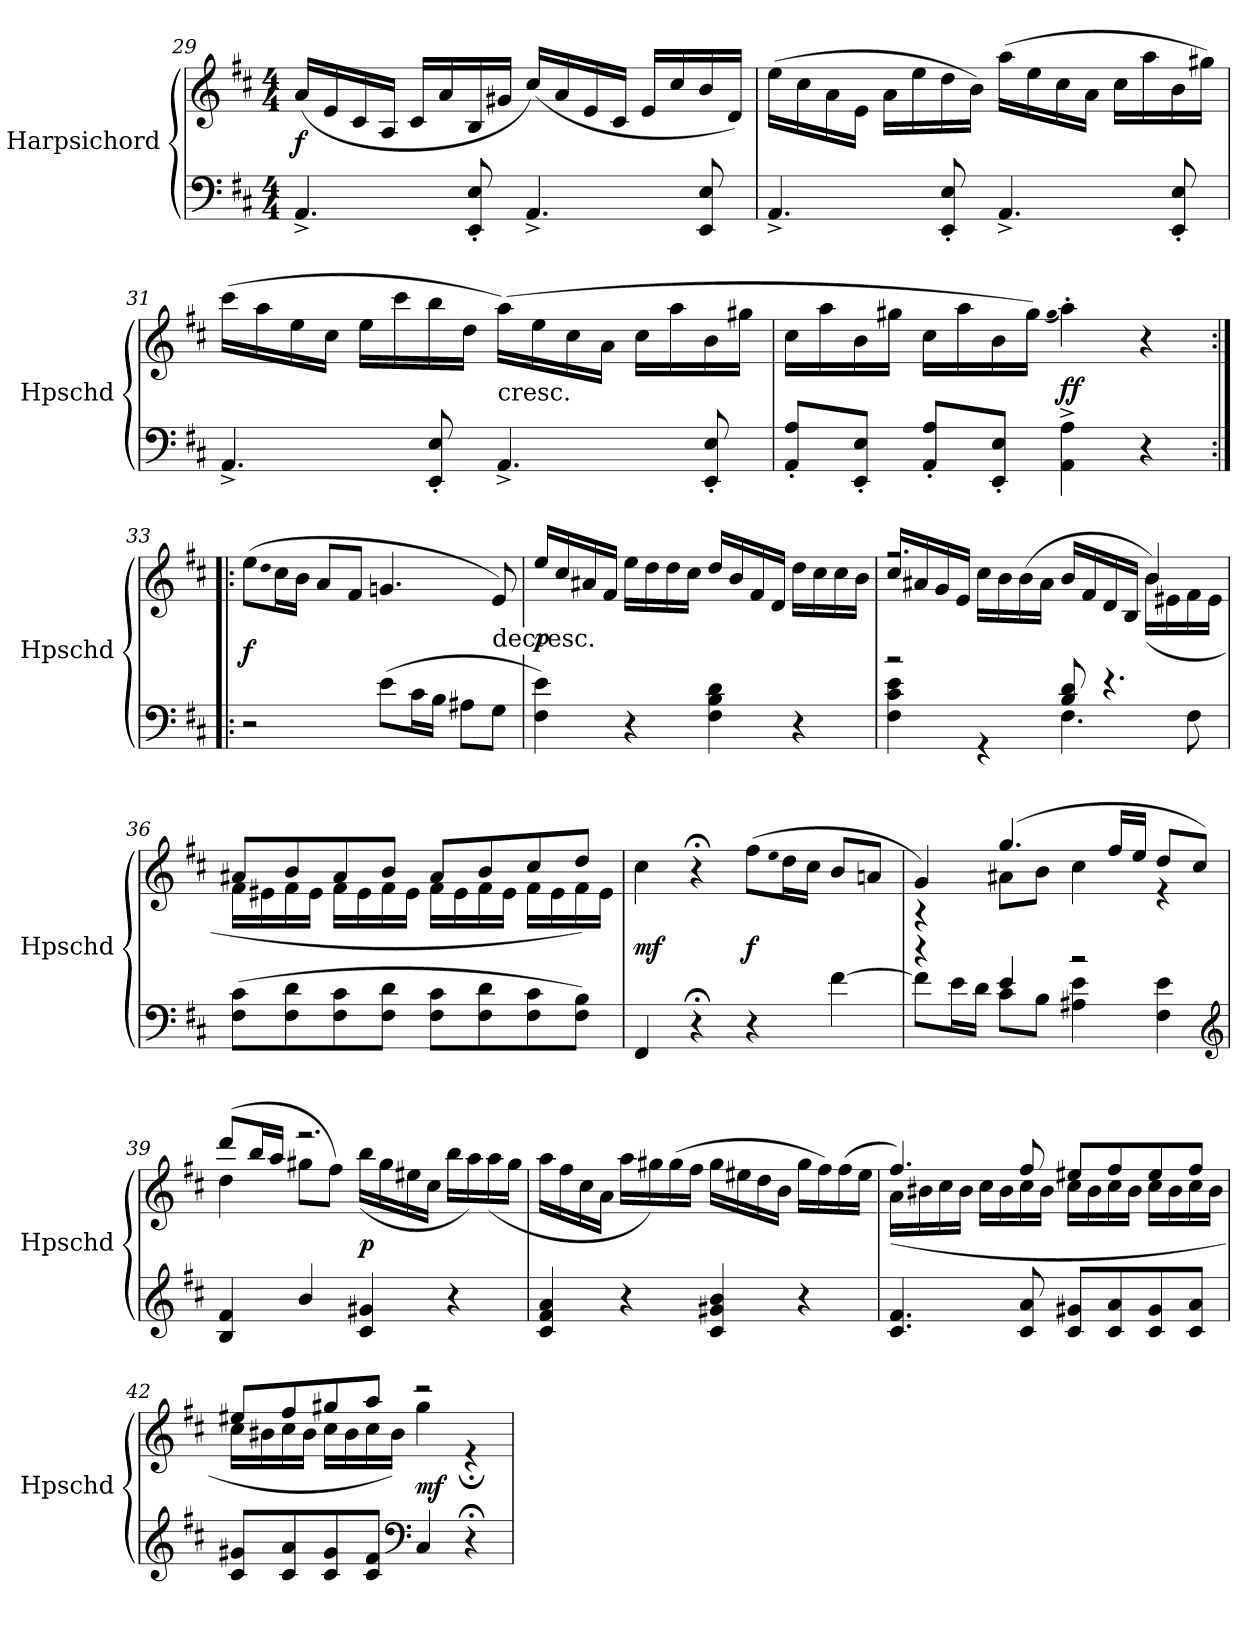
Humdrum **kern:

**kern	**kern	**dynam
*part1	*part1	*part1
*staff2	*staff1	*staff1/2
*I"Harpsichord	*	*
*I'Hpschd	*	*
*clefF4	*clefG2	*
*k[f#c#]	*k[f#c#]	*
*M4/4	*M4/4	*
=29	=29	=29
4.AA^/	(16a/LL	f
.	16e/	.
.	16c#/	.
.	16A/JJ	.
.	16c#/LL	.
.	16a/	.
8EE'/ 8E'/	16B/	.
.	16g#X/JJ	.
4.AA^/	(16cc#/LL)	.
.	16a/	.
.	16e/	.
.	16c#/JJ	.
.	16e/LL	.
.	16cc#/	.
8EE/ 8E/	16b/	.
.	16d/JJ)	.
=30	=30	=30
4.AA^/	(16ee\LL	.
.	16cc#\	.
.	16a\	.
.	16e\JJ	.
.	16a\LL	.
.	16ee\	.
8EE'/ 8E'/	16dd\	.
.	16b\JJ)	.
4.AA^/	(16aa\LL	.
.	16ee\	.
.	16cc#\	.
.	16a\JJ	.
.	16cc#\LL	.
.	16aa\	.
8EE'/ 8E'/	16b\	.
.	16gg#X\JJ)	.
=31	=31	=31
4.AA^/	(16ccc#\LL	.
.	16aa\	.
.	16ee\	.
.	16cc#\JJ	.
.	16ee\LL	.
.	16ccc#\	.
8EE'/ 8E'/	16bb\	.
.	16dd\JJ	.
!	!LO:TX:c:t=cresc.	!
4.AA^/	(16aa\LL)	.
.	16ee\	.
.	16cc#\	.
.	16a\JJ	.
.	16cc#\LL	.
.	16aa\	.
8EE'/ 8E'/	16b\	.
.	16gg#X\JJ	.
=32	=32	=32
8AA'/ 8A'/L	16cc#\LL	.
.	16aa\	.
8EE'/ 8E'/J	16b\	.
.	16gg#X\JJ	.
8AA'/ 8A'/L	16cc#\LL	.
.	16aa\	.
8EE'/ 8E'/J	16b\	.
.	16gg#\JJ)	.
.	(qgg#	.
4AA^\ 4A^\	4aa'\)	ff
4r	4r	.
=33:|!|:	=33:|!|:	=33:|!|:
2r	(8ee\L	f
.	qdd	.
.	16cc#\L	.
.	16b\JJ	.
.	8a/L	.
.	8f#/J	.
(8e\L	4.gn/	.
16c#\L	.	.
16B\JJ	.	.
8A#X\L	.	.
!	!LO:TX:c:t=decresc.	!
8G\J	8e/)	.
=34	=34	=34
4F#\ 4e\)	16ee/LL	p
.	16cc#/	.
.	16a#X/	.
.	16f#/JJ	.
4r	16ee\LL	.
.	16dd\	.
.	16dd\	.
.	16cc#\JJ	.
4F#\ 4B\ 4d\	16dd/LL	.
.	16b/	.
.	16f#/	.
.	16d/JJ	.
4r	16dd\LL	.
.	16cc#\	.
.	16cc#\	.
.	16b\JJ	.
=35	=35	=35
*^	*^	*
2r	4F#\ 4c#\ 4e\	2.r	16cc#/LL	.
.	.	.	16a#X/	.
.	.	.	16g/	.
.	.	.	16e/JJ	.
.	4r	.	16cc#\LL	.
.	.	.	16b\	.
.	.	.	(16b\	.
.	.	.	16a#\JJ	.
8B/ 8d/	4.F#\	.	16b/LL	.
.	.	.	16f#/	.
4.r	.	.	16d/	.
.	.	.	16B/JJ	.
.	.	4b/)	(16b\LL	.
.	.	.	16e#X\	.
.	8F#\	.	16f#\	.
.	.	.	16e#\JJ	.
*v	*v	*	*	*
=36	=36	=36	=36
(8F#\ 8c#\L	8a#X/L	16f#\LL	.
.	.	16e#X\	.
8F#\ 8d\	8b/	16f#\	.
.	.	16e#\JJ	.
8F#\ 8c#\	8a#/	16f#\LL	.
.	.	16e#\	.
8F#\ 8d\J	8b/J	16f#\	.
.	.	16e#\JJ	.
8F#\ 8c#\L	8a#/L	16f#\LL	.
.	.	16e#\	.
8F#\ 8d\	8b/	16f#\	.
.	.	16e#\JJ	.
8F#\ 8c#\	8cc#/	16f#\LL	.
.	.	16e#\	.
8F#\ 8B\J)	8dd/J)	16f#\	.
.	.	16e#\JJ	.
*	*v	*v	*
=37	=37	=37
4FF#/	4cc#\	mf
4r;<	4r;<	.
4r	(8ff#\L	f
.	qee	.
.	16dd\L	.
.	16cc#\JJ	.
[4f#\	8b/L	.
.	8an/J	.
=38	=38	=38
*^	*^	*
4r	8f#\L]	4g/)	4r	.
.	16e\L	.	.	.
.	16d\JJ	.	.	.
4e/	8c#\L	(4.gg/	8a#X\L	.
.	8B\J	.	8b\J	.
2r	4A#X\ 4e\	.	4cc#\	.
.	.	16ff#/LL	.	.
.	.	16ee/JJ	.	.
.	4F#\ 4e\	8dd/L	4r	.
.	.	8cc#/J)	.	.
*v	*v	*	*	*
*clefG2	*	*	*
=39	=39	=39	=39
4B/ 4f#/	(8ddd/L	4dd\	.
.	16bb/L	.	.
.	16aa/JJ	.	.
4b/	2.r	8gg#X\L	.
.	.	8ff#\J)	.
4c#/ 4g#X/	.	(16bb\LL	p
.	.	16gg#\	.
.	.	16ee#X\	.
.	.	16cc#\JJ	.
4r	.	16bb\LL	.
.	.	16aa\)	.
.	.	(16aa\	.
.	.	16gg#\JJ	.
*	*v	*v	*
=40	=40	=40
4c#/ 4f#/ 4a/	16aa\LL	.
.	16ff#\	.
.	16cc#\	.
.	16a\JJ	.
4r	16aa\LL	.
.	16gg#X\)	.
.	(16gg#\	.
.	16ff#\JJ	.
4c#/ 4g#X/ 4b/	16gg#\LL	.
.	16ee#X\	.
.	16dd\	.
.	16b\JJ	.
4r	16gg#\LL	.
.	16ff#\)	.
.	(16ff#\	.
.	16ee#\JJ	.
=41	=41	=41
*	*^	*
4.c#/ 4.f#/	4.ff#/)	(16a\LL	.
.	.	16b#X\	.
.	.	16cc#\	.
.	.	16b#\JJ	.
.	.	16cc#\LL	.
.	.	16b#\	.
8c#/ 8a/	8ff#/	16cc#\	.
.	.	16b#\JJ	.
8c#/ 8g#X/L	8ee#X/L	16cc#\LL	.
.	.	16b#\	.
8c#/ 8a/	8ff#/	16cc#\	.
.	.	16b#\JJ	.
8c#/ 8g#/	8ee#/	16cc#\LL	.
.	.	16b#\	.
8c#/ 8a/J	8ff#/J	16cc#\	.
.	.	16b#\JJ	.
=42	=42	=42	=42
8c#/ 8g#X/L	8ee#X/L	16cc#\LL	.
.	.	16b#X\	.
8c#/ 8a/	8ff#/	16cc#\	.
.	.	16b#\JJ	.
8c#/ 8g#/	8gg#X/	16cc#\LL	.
.	.	16b#\	.
8c#/ 8f#/J	8aa/J	16cc#\	.
.	.	16b#\JJ)	.
*clefF4	*	*	*
4C#/	2r	4gg#\	mf
4r;<	.	4r;<	.
*	*v	*v	*
=	=	=
*-	*-	*-
